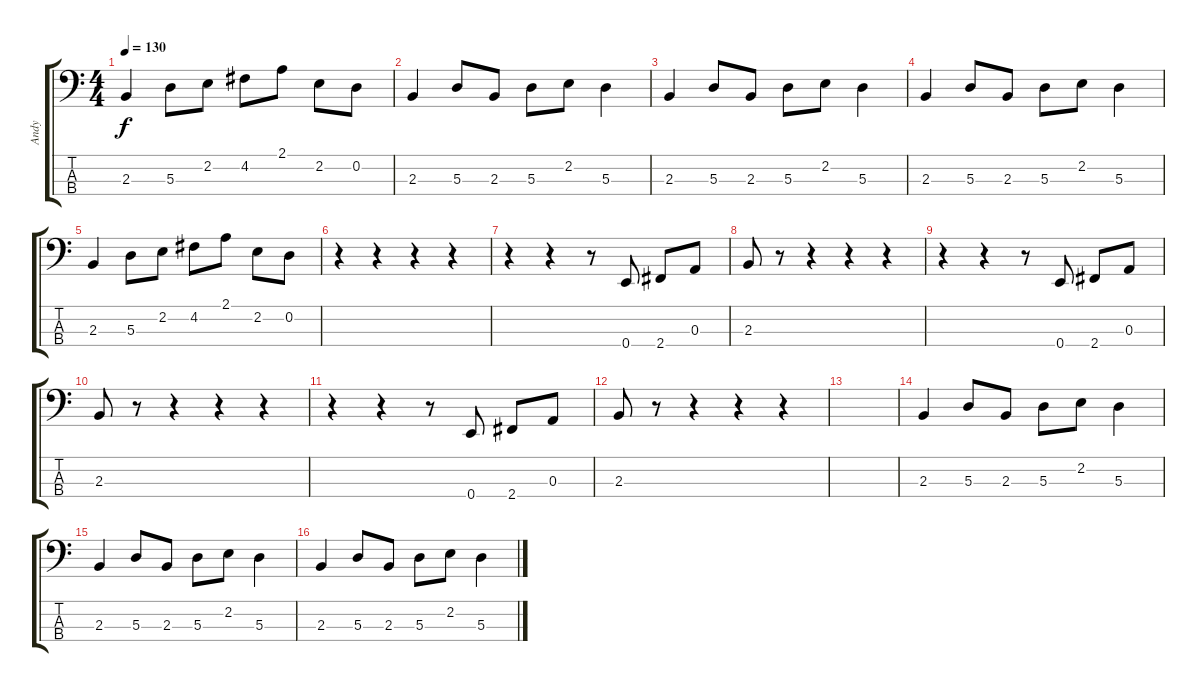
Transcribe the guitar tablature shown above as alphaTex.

\track ("Andy" "Andy") {instrument electricbassfinger}
\staff {score tabs}
\tuning (G2 D2 A1 E1) {hide}
\ts (4 4)
\tempo 130
\clef f4
\ks c
2.3.4{dy f} 5.3.8 2.2.8 4.2.8 2.1.8 2.2.8 0.2.8 |
2.3.4 5.3.8 2.3.8 5.3.8 2.2.8 5.3.4 |
2.3.4 5.3.8 2.3.8 5.3.8 2.2.8 5.3.4 |
2.3.4 5.3.8 2.3.8 5.3.8 2.2.8 5.3.4 |
2.3.4 5.3.8 2.2.8 4.2.8 2.1.8 2.2.8 0.2.8 |
r.4 r.4 r.4 r.4 |
r.4 r.4 r.8 0.4.8 2.4.8 0.3.8 |
2.3.8 r.8 r.4 r.4 r.4 |
r.4 r.4 r.8 0.4.8 2.4.8 0.3.8 |
2.3.8 r.8 r.4 r.4 r.4 |
r.4 r.4 r.8 0.4.8 2.4.8 0.3.8 |
2.3.8 r.8 r.4 r.4 r.4 |
|
2.3.4 5.3.8 2.3.8 5.3.8 2.2.8 5.3.4 |
2.3.4 5.3.8 2.3.8 5.3.8 2.2.8 5.3.4 |
2.3.4 5.3.8 2.3.8 5.3.8 2.2.8 5.3.4
